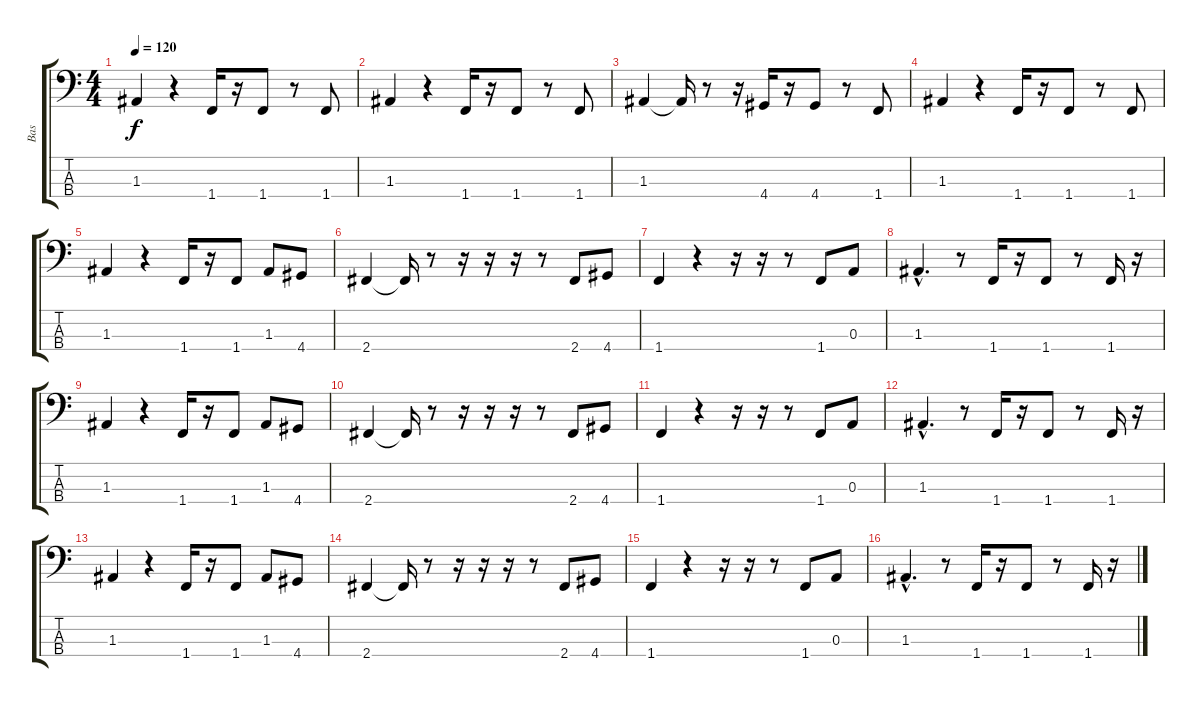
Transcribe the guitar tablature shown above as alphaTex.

\track ("Bas" "Bas") {instrument electricbasspick}
\staff {score tabs}
\tuning (G2 D2 A1 E1) {hide}
\ts (4 4)
\tempo 120
\clef f4
\ks c
1.3.4{dy f} r.4 1.4.16 r.16 1.4.8 r.8 1.4.8 |
1.3.4 r.4 1.4.16 r.16 1.4.8 r.8 1.4.8 |
1.3.4 1.3{t}.16 r.8 r.16 4.4.16 r.16 4.4.8 r.8 1.4.8 |
1.3.4 r.4 1.4.16 r.16 1.4.8 r.8 1.4.8 |
1.3.4 r.4 1.4.16 r.16 1.4.8 1.3.8 4.4.8 |
2.4.4 2.4{t}.16 r.8 r.16 r.16 r.16 r.8 2.4.8 4.4.8 |
1.4.4 r.4 r.16 r.16 r.8 1.4.8 0.3.8 |
1.3{hac}.4{d} r.8 1.4.16 r.16 1.4.8 r.8 1.4.16 r.16 |
1.3.4 r.4 1.4.16 r.16 1.4.8 1.3.8 4.4.8 |
2.4.4 2.4{t}.16 r.8 r.16 r.16 r.16 r.8 2.4.8 4.4.8 |
1.4.4 r.4 r.16 r.16 r.8 1.4.8 0.3.8 |
1.3{hac}.4{d} r.8 1.4.16 r.16 1.4.8 r.8 1.4.16 r.16 |
1.3.4 r.4 1.4.16 r.16 1.4.8 1.3.8 4.4.8 |
2.4.4 2.4{t}.16 r.8 r.16 r.16 r.16 r.8 2.4.8 4.4.8 |
1.4.4 r.4 r.16 r.16 r.8 1.4.8 0.3.8 |
1.3{hac}.4{d} r.8 1.4.16 r.16 1.4.8 r.8 1.4.16 r.16
